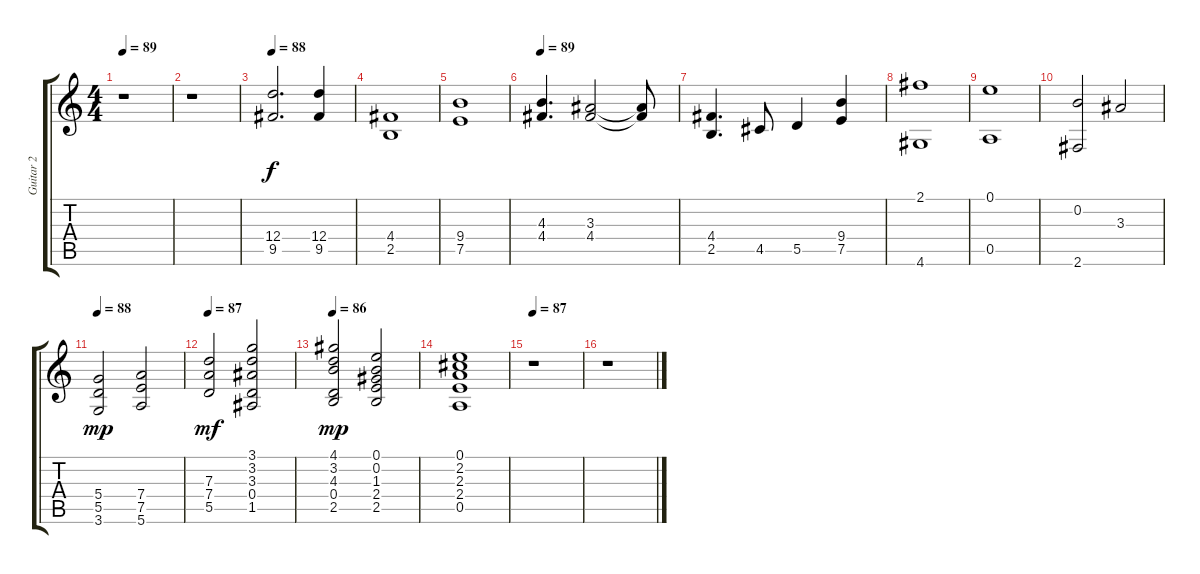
\track ("Guitar 2" "Guitar 2") {instrument distortionguitar}
\staff {score tabs}
\tuning (E4 B3 G3 D3 A2 E2) {hide}
\ts (4 4)
\tempo 89
\clef g2
\ks c
r.1{dy f} |
r.1 |
\tempo 88
(12.4 9.5).2{d} (12.4 9.5).4 |
(4.4 2.5).1 |
(9.4 7.5).1 |
\tempo 89
(4.3 4.4).4{d} (3.3 4.4).2 (3.3{t} 4.4{t}).8 |
(4.4 2.5).4{d} 4.5.8 5.5.4 (9.4 7.5).4 |
(2.1 4.6).1 |
(0.1 0.5).1 |
(0.2 2.6).2 3.3.2 |
\tempo 88
(5.4 5.5 3.6).2{dy mp} (7.4 7.5 5.6).2 |
\tempo 87
(7.3 7.4 5.5).2{dy mf} (3.1 3.2 3.3 0.4 1.5).2 |
\tempo 86
(4.1 3.2 4.3 0.4 2.5).2{dy mp} (0.1 0.2 1.3 2.4 2.5).2 |
(0.1 2.2 2.3 2.4 0.5).1 |
\tempo 87
r.1 |
r.1
